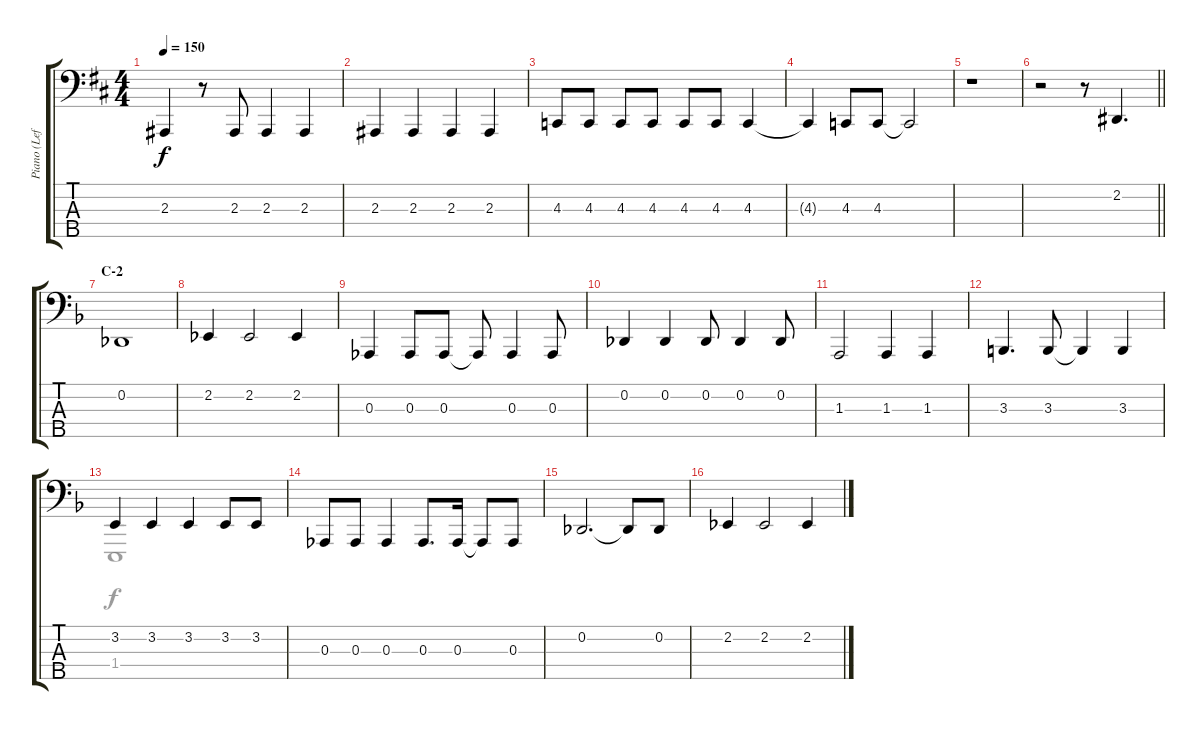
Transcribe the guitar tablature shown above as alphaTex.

\track ("Piano (Left Hand)" "Piano (Lef") {instrument acousticgrandpiano}
\staff {score tabs}
\tuning (Gb2 Db2 Ab1 Eb1 Bb0) {hide}
\voice
\ts (4 4)
\tempo 150
\clef f4
\ks d
2.3.4{dy f} r.8 2.3.8 2.3.4 2.3.4 |
2.3.4 2.3.4 2.3.4 2.3.4 |
4.3.8 4.3.8 4.3.8 4.3.8 4.3.8 4.3.8 4.3.4 |
4.3{t}.4 4.3.8 4.3.8 4.3{t}.2 |
r.1 |
\barLineRight lightlight
r.2 r.8 2.2.4{d} |
\section ("" "C-2")
\ks f
0.2.1 |
2.2.4 2.2.2 2.2.4 |
0.3.4 0.3.8 0.3.8 0.3{t}.8 0.3.4 0.3.8 |
0.2.4 0.2.4 0.2.8 0.2.4 0.2.8 |
1.3.2 1.3.4 1.3.4 |
3.3.4{d} 3.3.8 3.3{t}.4 3.3.4 |
3.2.4 3.2.4 3.2.4 3.2.8 3.2.8 |
0.3.8 0.3.8 0.3.4 0.3.8{d} 0.3.16 0.3{t}.8 0.3.8 |
0.2.2{d} 0.2{t}.8 0.2.8 |
2.2.4 2.2.2 2.2.4
\voice
\clef f4
\ottava regular
\simile none
\ks d
|
|
|
|
|
\barLineRight lightlight
|
\ks f
|
|
|
|
|
|
1.4.1 |
|
|
